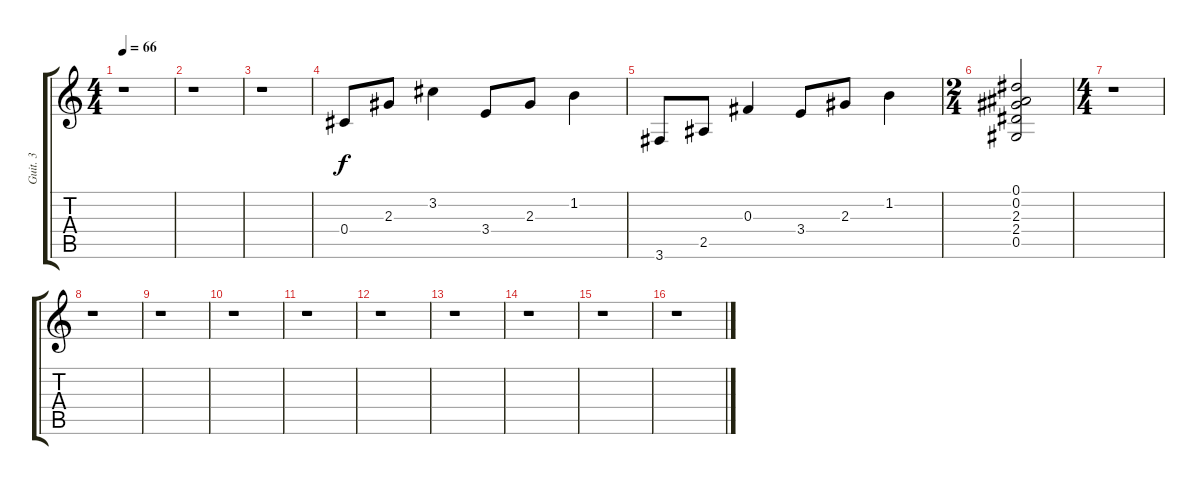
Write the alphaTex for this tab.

\track ("Guit. 3" "Guit. 3") {instrument electricguitarclean}
\staff {score tabs}
\tuning (Eb4 Bb3 Gb3 Db3 Ab2 Eb2) {hide}
\ts (4 4)
\tempo 66
\clef g2
\ks c
r.1{dy f} |
r.1 |
r.1 |
0.4.8 2.3.8 3.2.4 3.4.8 2.3.8 1.2.4 |
3.6.8 2.5.8 0.3.4 3.4.8 2.3.8 1.2.4 |
\ts (2 4)
(0.1 0.2 2.3 2.4 0.5).2 |
\ts (4 4)
r.1 |
r.1 |
r.1 |
r.1 |
r.1 |
r.1 |
r.1 |
r.1 |
r.1 |
r.1
